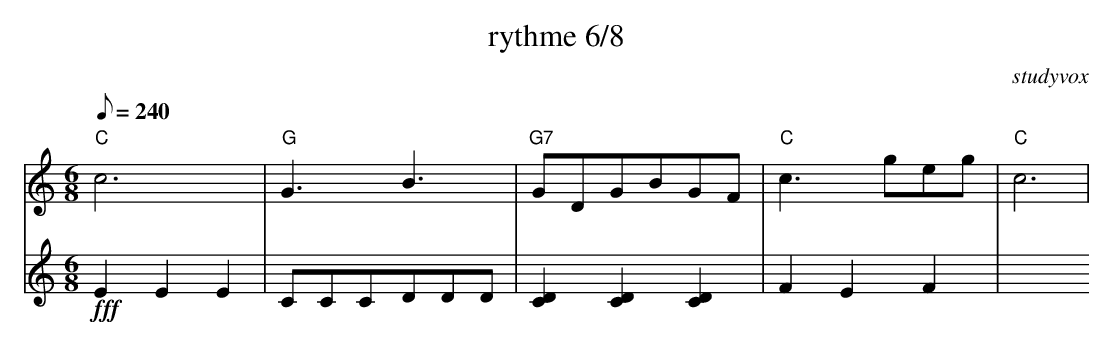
X:1
T:rythme 6/8
O:studyvox
M: 6/8
L: 1/8
Q:1/8=240
K:C
V:1
"C" c6 | "G"  G3 B3 | "G7" GDGBGF|  "C" c3 geg | "C" c6 |
V:2
!fff! E2E2E2|
CCCDDD|[D2C2] [D2C2][D2C2] |
F2E2F2 |
